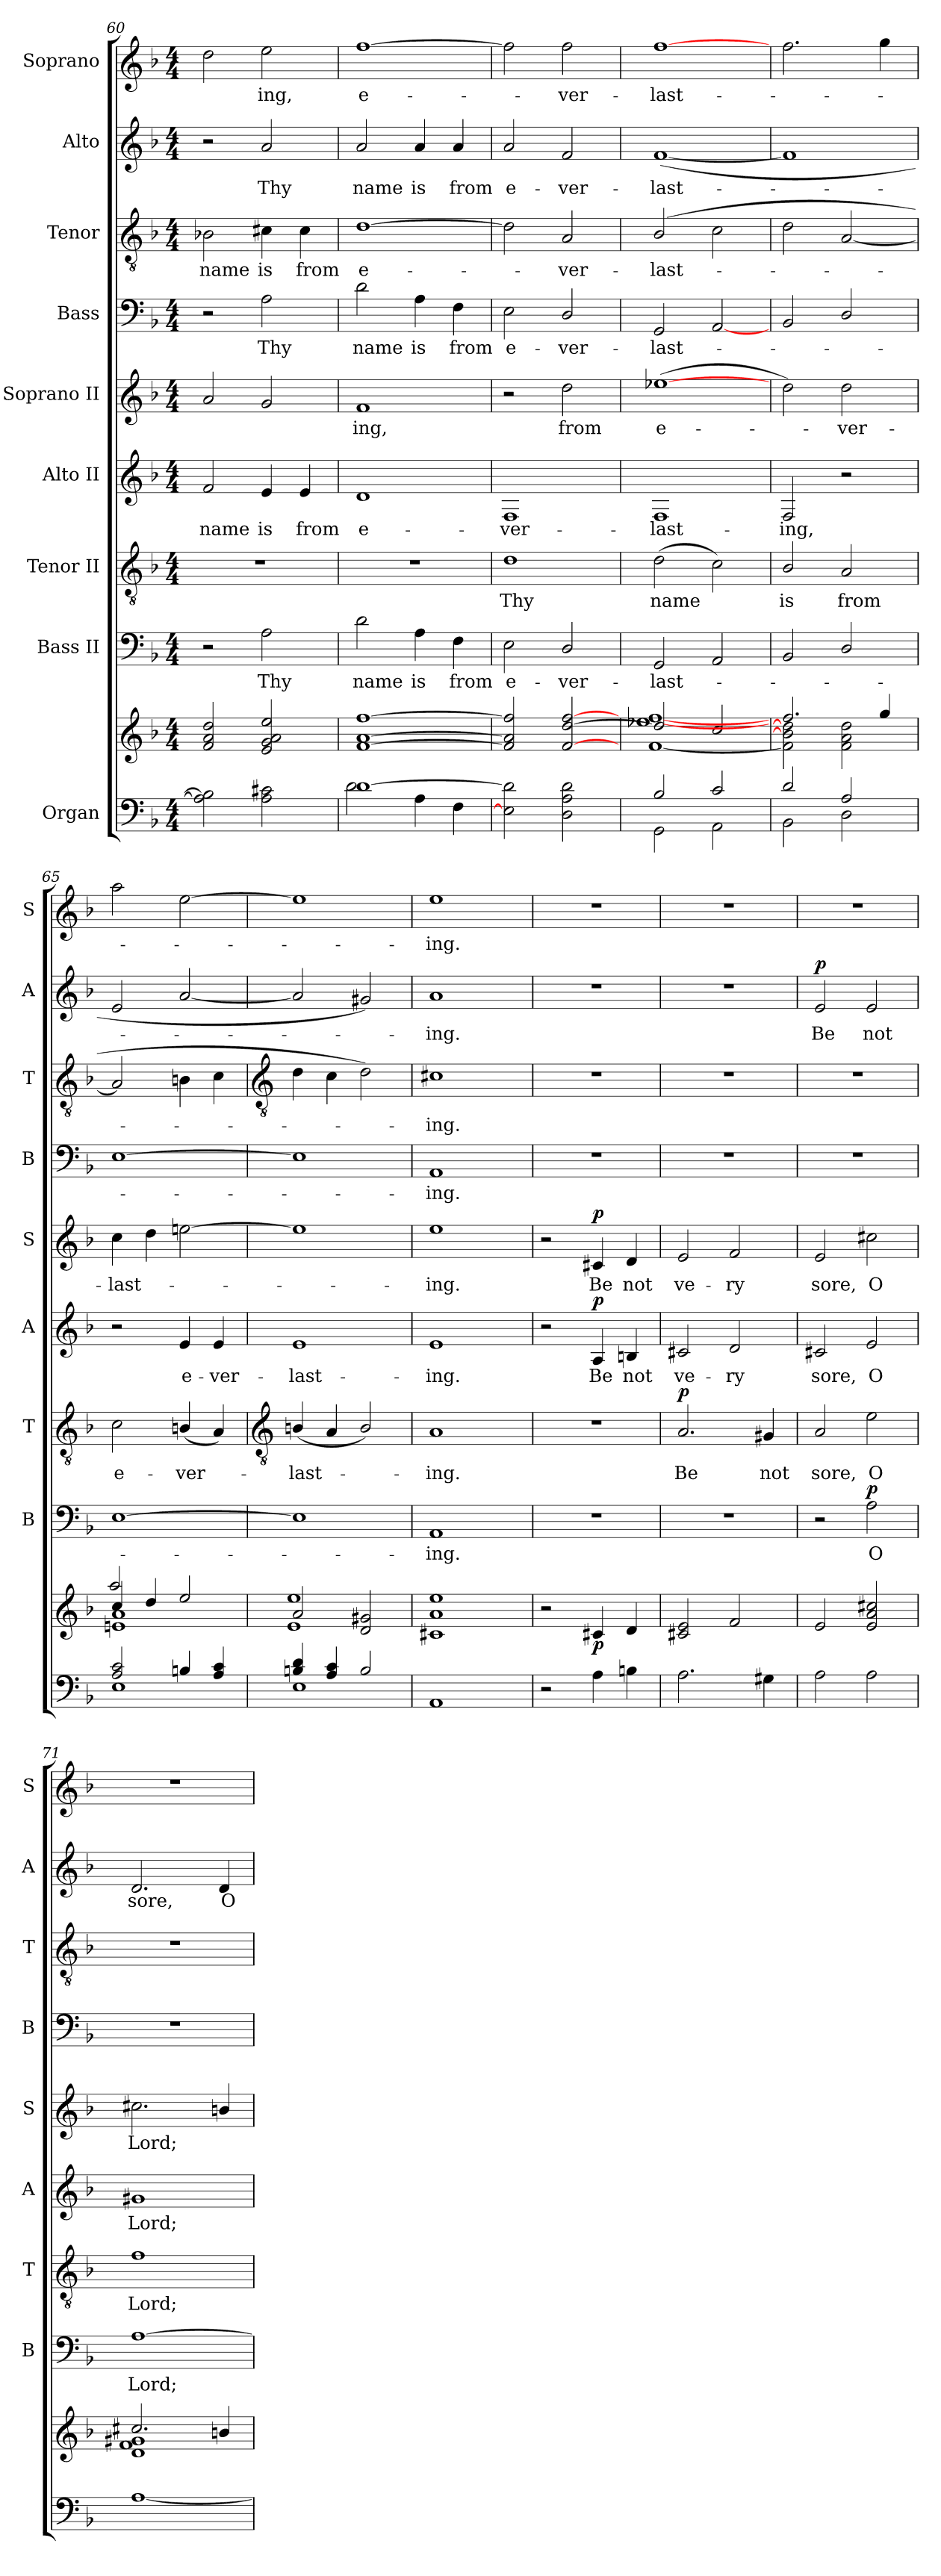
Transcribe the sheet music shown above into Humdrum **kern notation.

**kern	**kern	**dynam	**kern	**text	**dynam	**kern	**text	**dynam	**kern	**text	**dynam	**kern	**text	**dynam	**kern	**text	**kern	**text	**kern	**text	**dynam	**kern	**text
*part9	*part9	*part9	*part8	*part8	*part8	*part7	*part7	*part7	*part6	*part6	*part6	*part5	*part5	*part5	*part4	*part4	*part3	*part3	*part2	*part2	*part2	*part1	*part1
*staff10	*staff9	*staff9/10	*staff8	*staff8	*staff8	*staff7	*staff7	*staff7	*staff6	*staff6	*staff6	*staff5	*staff5	*staff5	*staff4	*staff4	*staff3	*staff3	*staff2	*staff2	*staff2	*staff1	*staff1
*I"Organ	*	*	*I"Bass II	*	*	*I"Tenor II	*	*	*I"Alto II	*	*	*I"Soprano II	*	*	*I"Bass	*	*I"Tenor	*	*I"Alto	*	*	*I"Soprano	*
*	*	*	*I'B	*	*	*I'T	*	*	*I'A	*	*	*I'S	*	*	*I'B	*	*I'T	*	*I'A	*	*	*I'S	*
*clefF4	*clefG2	*	*clefF4	*	*	*clefGv2	*	*	*clefG2	*	*	*clefG2	*	*	*clefF4	*	*clefGv2	*	*clefG2	*	*	*clefG2	*
*k[b-]	*k[b-]	*	*k[b-]	*	*	*k[b-]	*	*	*k[b-]	*	*	*k[b-]	*	*	*k[b-]	*	*k[b-]	*	*k[b-]	*	*	*k[b-]	*
*F:	*F:	*	*F:	*	*	*F:	*	*	*F:	*	*	*F:	*	*	*F:	*	*F:	*	*F:	*	*	*F:	*
*M4/4	*M4/4	*	*M4/4	*	*	*M4/4	*	*	*M4/4	*	*	*M4/4	*	*	*M4/4	*	*M4/4	*	*M4/4	*	*	*M4/4	*
=60	=60	=60	=60	=60	=60	=60	=60	=60	=60	=60	=60	=60	=60	=60	=60	=60	=60	=60	=60	=60	=60	=60	=60
*^	*^	*	*	*	*	*	*	*	*	*	*	*	*	*	*	*	*	*	*	*	*	*	*
*	*	*	*^	*	*	*	*	*	*	*	*	*	*	*	*	*	*	*	*	*	*	*	*	*	*
!	!	!	!	!	!	!	!	!	!	!	!	!	!LO:LY:b	!	!	!	!	!	!	!	!LO:LY:b	!	!	!	!	!
1ryy	2A\] 2B\]	2f 2a 2dd	1ryy	1ryy	.	2r	.	.	1r	.	.	2f	name	.	2a	.	.	2r	.	2B-X	name	2r	.	.	2dd	.
!	!	!	!	!	!	!	!LO:LY:b	!	!	!	!	!	!LO:LY:b	!	!	!	!	!	!LO:LY:b	!	!LO:LY:b	!	!LO:LY:b	!	!	!LO:LY:b
.	2A\ 2c#X\	2e 2g 2a 2ee	.	.	.	2A	Thy	.	.	.	.	4e	is	.	2g	.	.	2A	Thy	4c#X	is	2a	Thy	.	2ee	ing,
!	!	!	!	!	!	!	!	!	!	!	!	!	!LO:LY:b	!	!	!	!	!	!	!	!LO:LY:b	!	!	!	!	!
.	.	.	.	.	.	.	.	.	.	.	.	4e	from	.	.	.	.	.	.	4c#	from	.	.	.	.	.
=61	=61	=61	=61	=61	=61	=61	=61	=61	=61	=61	=61	=61	=61	=61	=61	=61	=61	=61	=61	=61	=61	=61	=61	=61	=61	=61
!	!	!	!	!	!	!	!LO:LY:b	!	!	!	!	!	!LO:LY:b	!	!	!LO:LY:b	!	!	!LO:LY:b	!	!LO:LY:b	!	!LO:LY:b	!	!	!LO:LY:b
[1d/	2d\	[1f [1a [1ff	1ryy	1ryy	.	2d	name	.	1r	.	.	1d	e-	.	1f	ing,	.	2d	name	[1d	e-	2a	name	.	[1ff	e-
!	!	!	!	!	!	!	!LO:LY:b	!	!	!	!	!	!	!	!	!	!	!	!LO:LY:b	!	!	!	!LO:LY:b	!	!	!
.	4A\	.	.	.	.	4A	is	.	.	.	.	.	.	.	.	.	.	4A	is	.	.	4a	is	.	.	.
!	!	!	!	!	!	!	!LO:LY:b	!	!	!	!	!	!	!	!	!	!	!	!LO:LY:b	!	!	!	!LO:LY:b	!	!	!
.	4F\	.	.	.	.	4F	from	.	.	.	.	.	.	.	.	.	.	4F	from	.	.	4a	from	.	.	.
=62	=62	=62	=62	=62	=62	=62	=62	=62	=62	=62	=62	=62	=62	=62	=62	=62	=62	=62	=62	=62	=62	=62	=62	=62	=62	=62
!	!	!	!	!	!	!	!LO:LY:b	!	!	!LO:LY:b	!	!	!LO:LY:b	!	!	!	!	!	!LO:LY:b	!	!	!	!LO:LY:b	!	!	!
2E\] 2d\]	1ryy	2f] 2a] 2ff]	1ryy	1ryy	.	2E	e-	.	1d	Thy	.	1F	-ver-	.	2r	.	.	2E	e-	2d]	.	2a	e-	.	2ff]	.
!	!	!	!	!	!	!	!LO:LY:b	!	!	!	!	!	!	!	!	!LO:LY:b	!	!	!LO:LY:b	!	!LO:LY:b	!	!LO:LY:b	!	!	!LO:LY:b
2D\ 2A\ 2d\	.	[2f [2dd [2ff	.	.	.	2D/	-ver-	.	.	.	.	.	.	.	2dd	from	.	2D/	-ver-	2A	ver-	2f	-ver-	.	2ff	ver-
=63	=63	=63	=63	=63	=63	=63	=63	=63	=63	=63	=63	=63	=63	=63	=63	=63	=63	=63	=63	=63	=63	=63	=63	=63	=63	=63
!	!	!	!	!	!	!	!LO:LY:b	!	!	!LO:LY:b	!	!	!LO:LY:b	!	!	!LO:LY:b	!	!	!LO:LY:b	!	!LO:LY:b	!	!LO:LY:b	!	!	!LO:LY:b
2B-/	2GG\	2dd/]	[1f\ [1ee-X\ [1ff\	1ryy	.	2GG	-last-	.	(>2d	name	.	1F	-last-	.	(>[1ee-X	e-	.	2GG	-last-	(>2B-/	-last-	(<[1f	-last-	.	[1ff	-last-
2c/	2AA\	2cc/	.	.	.	2AA	.	.	2c)	.	.	.	.	.	.	.	.	[2AA	.	2c	.	.	.	.	.	.
=64	=64	=64	=64	=64	=64	=64	=64	=64	=64	=64	=64	=64	=64	=64	=64	=64	=64	=64	=64	=64	=64	=64	=64	=64	=64	=64
!	!	!	!	!	!	!	!	!	!	!LO:LY:b	!	!	!LO:LY:b	!	!	!	!	!	!	!	!	!	!	!	!	!
2d/	2BB-\	2.ff/	2f\] 2b-\] 2dd\]	2ryy	.	2BB-	.	.	2B-/	is	.	2F	-ing,	.	2dd)	.	.	2BB-	.	2d	.	1f]	.	.	2.ff	.
!	!	!	!	!	!	!	!	!	!	!LO:LY:b	!	!	!	!	!	!LO:LY:b	!	!	!	!	!	!	!	!	!	!
2A/	2D\	.	2f\ 2a\ 2dd\	2ryy	.	2D/	.	.	2A	from	.	2r	.	.	2dd	ver-	.	2D/	.	[2A	.	.	.	.	.	.
.	.	4gg/	.	.	.	.	.	.	.	.	.	.	.	.	.	.	.	.	.	.	.	.	.	.	4gg	.
=65	=65	=65	=65	=65	=65	=65	=65	=65	=65	=65	=65	=65	=65	=65	=65	=65	=65	=65	=65	=65	=65	=65	=65	=65	=65	=65
!	!	!	!	!	!	!	!	!	!	!LO:LY:b	!	!	!	!	!	!LO:LY:b	!	!	!	!	!	!	!	!	!	!
2A/ 2c/	1E/	4cc	1en\ 1a\	2aa/	.	[1E	.	.	2c	e-	.	2r	.	.	4cc	-last-	.	[1E	.	2A]	.	2e	.	.	2aa	.
.	.	4dd	.	.	.	.	.	.	.	.	.	.	.	.	4dd	.	.	.	.	.	.	.	.	.	.	.
!	!	!	!	!	!	!	!	!	!	!LO:LY:b	!	!	!LO:LY:b	!	!	!	!	!	!	!	!	!	!	!	!	!
4Bn/	.	2ee	.	2ryy	.	.	.	.	(<4Bn/	-ver-	.	4e	e-	.	[2een	.	.	.	.	4Bn	.	[2a	.	.	[2ee	.
!	!	!	!	!	!	!	!	!	!	!	!	!	!LO:LY:b	!	!	!	!	!	!	!	!	!	!	!	!	!
4A/ 4c/	.	.	.	.	.	.	.	.	4A)	.	.	4e	-ver-	.	.	.	.	.	.	4c	.	.	.	.	.	.
*	*	*v	*v	*v	*	*	*	*	*	*	*	*	*	*	*	*	*	*	*	*	*	*	*	*	*	*
!!LO:LB:g=z
=66	=66	=66	=66	=66	=66	=66	=66	=66	=66	=66	=66	=66	=66	=66	=66	=66	=66	=66	=66	=66	=66	=66	=66	=66
*	*	*	*	*	*	*	*clefGv2	*	*	*	*	*	*	*	*	*	*	*clefGv2	*	*	*	*	*	*
*	*	*^	*	*	*	*	*	*	*	*	*	*	*	*	*	*	*	*	*	*	*	*	*	*
!	!	!	!	!	!	!	!	!	!LO:LY:b	!	!	!LO:LY:b	!	!	!	!	!	!	!	!	!	!	!	!	!
4Bn/ 4d/	1E/	2a	1e\ 1ee\	.	1E]	.	.	(<4Bn/	last-	.	1e	-last-	.	1ee]	.	.	1E]	.	4d	.	2a]	.	.	1ee]	.
4A/ 4c/	.	.	.	.	.	.	.	4A	.	.	.	.	.	.	.	.	.	.	4c	.	.	.	.	.	.
2B/	.	2d 2g#X	.	.	.	.	.	2B/)	.	.	.	.	.	.	.	.	.	.	2d)	.	2g#X)	.	.	.	.
=67	=67	=67	=67	=67	=67	=67	=67	=67	=67	=67	=67	=67	=67	=67	=67	=67	=67	=67	=67	=67	=67	=67	=67	=67	=67
!	!	!	!	!	!	!LO:LY:b	!	!	!LO:LY:b	!	!	!LO:LY:b	!	!	!LO:LY:b	!	!	!LO:LY:b	!	!LO:LY:b	!	!LO:LY:b	!	!	!LO:LY:b
1AA/	2ryy	1c#X 1a 1ee	1ryy	.	1AA	ing.	.	1A	ing.	.	1e	-ing.	.	1ee	ing.	.	1AA	ing.	1c#X	ing.	1a	ing.	.	1ee	ing.
.	2ryy	.	.	.	.	.	.	.	.	.	.	.	.	.	.	.	.	.	.	.	.	.	.	.	.
=68	=68	=68	=68	=68	=68	=68	=68	=68	=68	=68	=68	=68	=68	=68	=68	=68	=68	=68	=68	=68	=68	=68	=68	=68	=68
2r	2ryy	2r	2ryy	.	1r	.	.	1r	.	.	2r	.	.	2r	.	.	1r	.	1r	.	1r	.	.	1r	.
!	!	!	!	!LO:DY:b	!	!	!	!	!	!	!	!LO:LY:b	!LO:DY:b	!	!LO:LY:b	!LO:DY:b	!	!	!	!	!	!	!	!	!
4A\	2ryy	4c#X	2ryy	p	.	.	.	.	.	.	4A	Be	p	4c#X	Be	p	.	.	.	.	.	.	.	.	.
!	!	!	!	!	!	!	!	!	!	!	!	!LO:LY:b	!	!	!LO:LY:b	!	!	!	!	!	!	!	!	!	!
4Bn\	.	4d	.	.	.	.	.	.	.	.	4Bn	not	.	4d	not	.	.	.	.	.	.	.	.	.	.
=69	=69	=69	=69	=69	=69	=69	=69	=69	=69	=69	=69	=69	=69	=69	=69	=69	=69	=69	=69	=69	=69	=69	=69	=69	=69
!	!	!	!	!	!	!	!	!	!LO:LY:b	!LO:DY:b	!	!LO:LY:b	!	!	!LO:LY:b	!	!	!	!	!	!	!	!	!	!
2.A\	2ryy	2c#X 2e	2ryy	.	1r	.	.	2.A	Be	p	2c#X	ve-	.	2e	ve-	.	1r	.	1r	.	1r	.	.	1r	.
!	!	!	!	!	!	!	!	!	!	!	!	!LO:LY:b	!	!	!LO:LY:b	!	!	!	!	!	!	!	!	!	!
.	2ryy	2f	2ryy	.	.	.	.	.	.	.	2d	-ry	.	2f	-ry	.	.	.	.	.	.	.	.	.	.
!	!	!	!	!	!	!	!	!	!LO:LY:b	!	!	!	!	!	!	!	!	!	!	!	!	!	!	!	!
4G#X\	.	.	.	.	.	.	.	4G#X	not	.	.	.	.	.	.	.	.	.	.	.	.	.	.	.	.
=70	=70	=70	=70	=70	=70	=70	=70	=70	=70	=70	=70	=70	=70	=70	=70	=70	=70	=70	=70	=70	=70	=70	=70	=70	=70
!	!	!	!	!	!	!	!	!	!LO:LY:b	!	!	!LO:LY:b	!	!	!LO:LY:b	!	!	!	!	!	!	!LO:LY:b	!LO:DY:b	!	!
2A\	2ryy	2e	2ryy	.	2r	.	.	2A	sore,	.	2c#X	sore,	.	2e	sore,	.	1r	.	1r	.	2e	Be	p	1r	.
!	!	!	!	!	!	!LO:LY:b	!LO:DY:b	!	!LO:LY:b	!	!	!LO:LY:b	!	!	!LO:LY:b	!	!	!	!	!	!	!LO:LY:b	!	!	!
2A\	2ryy	2e 2a 2cc#X	2ryy	.	2A	O	p	2e	O	.	2e	O	.	2cc#X	O	.	.	.	.	.	2e	not	.	.	.
=71	=71	=71	=71	=71	=71	=71	=71	=71	=71	=71	=71	=71	=71	=71	=71	=71	=71	=71	=71	=71	=71	=71	=71	=71	=71
!	!	!	!	!	!	!LO:LY:b	!	!	!LO:LY:b	!	!	!LO:LY:b	!	!	!LO:LY:b	!	!	!	!	!	!	!LO:LY:b	!	!	!
[1A/	2ryy	2.cc#X/	1d\ 1f\ 1g#X\	.	[1A	Lord;	.	1f	Lord;	.	1g#X	Lord;	.	2.cc#X	Lord;	.	1r	.	1r	.	2.d	sore,	.	1r	.
.	2ryy	.	.	.	.	.	.	.	.	.	.	.	.	.	.	.	.	.	.	.	.	.	.	.	.
!	!	!	!	!	!	!	!	!	!	!	!	!	!	!	!	!	!	!	!	!	!	!LO:LY:b	!	!	!
.	.	4bn/	.	.	.	.	.	.	.	.	.	.	.	4bn/	.	.	.	.	.	.	4d	O	.	.	.
*v	*v	*	*	*	*	*	*	*	*	*	*	*	*	*	*	*	*	*	*	*	*	*	*	*	*
*	*v	*v	*	*	*	*	*	*	*	*	*	*	*	*	*	*	*	*	*	*	*	*	*	*
=	=	=	=	=	=	=	=	=	=	=	=	=	=	=	=	=	=	=	=	=	=	=	=
*-	*-	*-	*-	*-	*-	*-	*-	*-	*-	*-	*-	*-	*-	*-	*-	*-	*-	*-	*-	*-	*-	*-	*-
